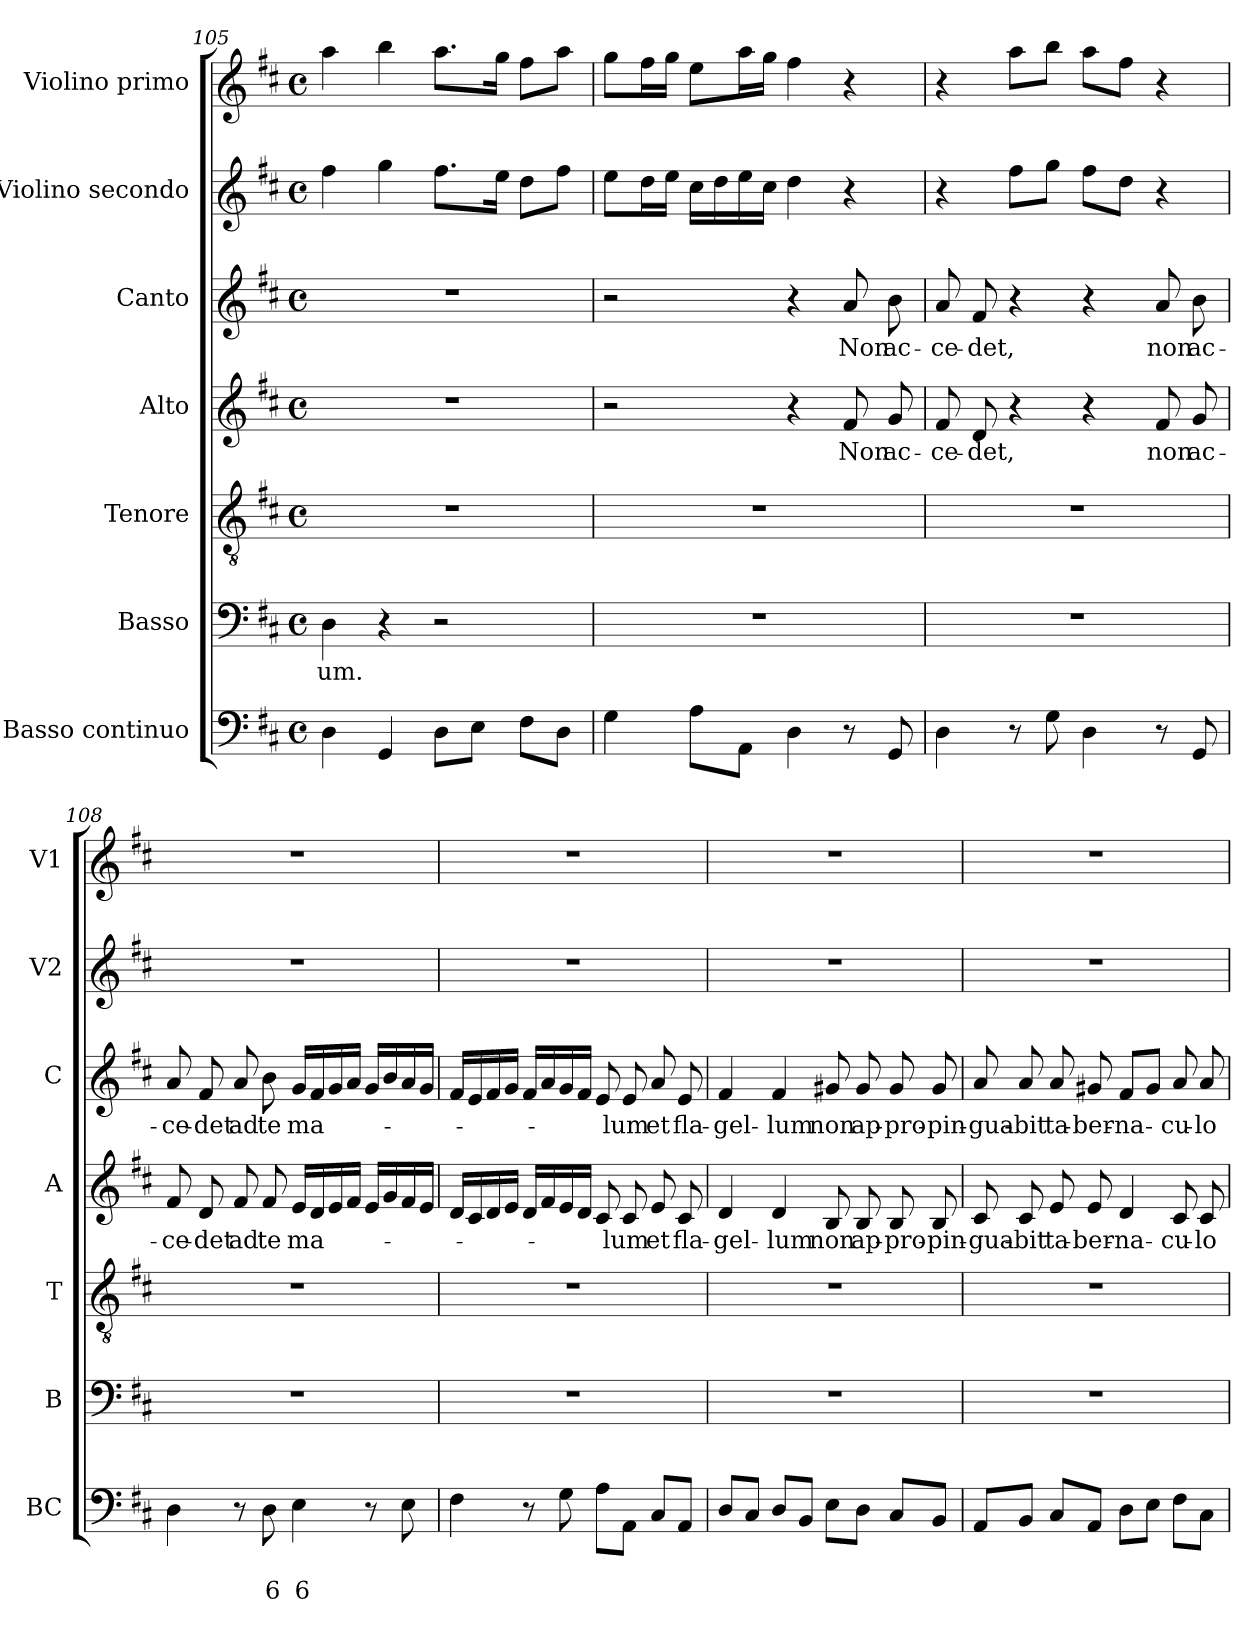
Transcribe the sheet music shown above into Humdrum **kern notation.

**kern	**text	**text	**kern	**text	**kern	**kern	**text	**kern	**text	**kern	**kern
*part7	*part7	*part7	*part6	*part6	*part5	*part4	*part4	*part3	*part3	*part2	*part1
*staff7	*staff7	*staff7	*staff6	*staff6	*staff5	*staff4	*staff4	*staff3	*staff3	*staff2	*staff1
*I"Basso continuo	*	*	*I"Basso	*	*I"Tenore	*I"Alto	*	*I"Canto	*	*I"Violino secondo	*I"Violino primo
*I'BC	*	*	*I'B	*	*I'T	*I'A	*	*I'C	*	*I'V2	*I'V1
*clefF4	*	*	*clefF4	*	*clefGv2	*clefG2	*	*clefG2	*	*clefG2	*clefG2
*k[f#c#]	*	*	*k[f#c#]	*	*k[f#c#]	*k[f#c#]	*	*k[f#c#]	*	*k[f#c#]	*k[f#c#]
*D:	*	*	*D:	*	*D:	*D:	*	*D:	*	*D:	*D:
*M4/4	*	*	*M4/4	*	*M4/4	*M4/4	*	*M4/4	*	*M4/4	*M4/4
*met(c)	*	*	*met(c)	*	*met(c)	*met(c)	*	*met(c)	*	*met(c)	*met(c)
=105	=105	=105	=105	=105	=105	=105	=105	=105	=105	=105	=105
!	!	!	!	!LO:LY:b	!	!	!	!	!	!	!
4D\	.	.	4D\	-um.	1r	1r	.	1r	.	4ff#\	4aa\
4GG/	.	.	4r	.	.	.	.	.	.	4gg\	4bb\
8D\L	.	.	2r	.	.	.	.	.	.	8.ff#\L	8.aa\L
8E\J	.	.	.	.	.	.	.	.	.	.	.
.	.	.	.	.	.	.	.	.	.	16ee\Jk	16gg\Jk
8F#\L	.	.	.	.	.	.	.	.	.	8dd\L	8ff#\L
8D\J	.	.	.	.	.	.	.	.	.	8ff#\J	8aa\J
=106	=106	=106	=106	=106	=106	=106	=106	=106	=106	=106	=106
4G\	.	.	1r	.	1r	2r	.	2r	.	8ee\L	8gg\L
.	.	.	.	.	.	.	.	.	.	16dd\L	16ff#\L
.	.	.	.	.	.	.	.	.	.	16ee\JJ	16gg\JJ
8A\L	.	.	.	.	.	.	.	.	.	16cc#\LL	8ee\L
.	.	.	.	.	.	.	.	.	.	16dd\	.
8AA\J	.	.	.	.	.	.	.	.	.	16ee\	16aa\L
.	.	.	.	.	.	.	.	.	.	16cc#\JJ	16gg\JJ
4D\	.	.	.	.	.	4r	.	4r	.	4dd\	4ff#\
!	!	!	!	!	!	!	!LO:LY:b	!	!LO:LY:b	!	!
8r	.	.	.	.	.	8f#/	Non	8a/	Non	4r	4r
!	!	!	!	!	!	!	!LO:LY:b	!	!LO:LY:b	!	!
8GG/	.	.	.	.	.	8g/	ac-	8b\	ac-	.	.
=107	=107	=107	=107	=107	=107	=107	=107	=107	=107	=107	=107
!	!	!	!	!	!	!	!LO:LY:b	!	!LO:LY:b	!	!
4D\	.	.	1r	.	1r	8f#/	-ce-	8a/	-ce-	4r	4r
!	!	!	!	!	!	!	!LO:LY:b	!	!LO:LY:b	!	!
.	.	.	.	.	.	8d/	-det,	8f#/	-det,	.	.
8r	.	.	.	.	.	4r	.	4r	.	8ff#\L	8aa\L
8G\	.	.	.	.	.	.	.	.	.	8gg\J	8bb\J
4D\	.	.	.	.	.	4r	.	4r	.	8ff#\L	8aa\L
.	.	.	.	.	.	.	.	.	.	8dd\J	8ff#\J
!	!	!	!	!	!	!	!LO:LY:b	!	!LO:LY:b	!	!
8r	.	.	.	.	.	8f#/	non	8a/	non	4r	4r
!	!	!	!	!	!	!	!LO:LY:b	!	!LO:LY:b	!	!
8GG/	.	.	.	.	.	8g/	ac-	8b\	ac-	.	.
!!LO:PB:g=z
=108	=108	=108	=108	=108	=108	=108	=108	=108	=108	=108	=108
!	!	!	!	!	!	!	!LO:LY:b	!	!LO:LY:b	!	!
4D\	.	.	1r	.	1r	8f#/	-ce-	8a/	-ce-	1r	1r
!	!	!	!	!	!	!	!LO:LY:b	!	!LO:LY:b	!	!
.	.	.	.	.	.	8d/	-det	8f#/	-det	.	.
!	!	!	!	!	!	!	!LO:LY:b	!	!LO:LY:b	!	!
8r	.	.	.	.	.	8f#/	ad	8a/	ad	.	.
!	!	!LO:LY:b	!	!	!	!	!LO:LY:b	!	!LO:LY:b	!	!
8D\	.	6	.	.	.	8f#/	te	8b\	te	.	.
!	!	!LO:LY:b	!	!	!	!	!LO:LY:b	!	!LO:LY:b	!	!
4E\	.	6	.	.	.	16e/LL	ma-	16g/LL	ma-	.	.
.	.	.	.	.	.	16d/	.	16f#/	.	.	.
.	.	.	.	.	.	16e/	.	16g/	.	.	.
.	.	.	.	.	.	16f#/JJ	.	16a/JJ	.	.	.
8r	.	.	.	.	.	16e/LL	.	16g/LL	.	.	.
.	.	.	.	.	.	16g/	.	16b/	.	.	.
8E\	.	.	.	.	.	16f#/	.	16a/	.	.	.
.	.	.	.	.	.	16e/JJ	.	16g/JJ	.	.	.
=109	=109	=109	=109	=109	=109	=109	=109	=109	=109	=109	=109
4F#\	.	.	1r	.	1r	16d/LL	.	16f#/LL	.	1r	1r
.	.	.	.	.	.	16c#/	.	16e/	.	.	.
.	.	.	.	.	.	16d/	.	16f#/	.	.	.
.	.	.	.	.	.	16e/JJ	.	16g/JJ	.	.	.
8r	.	.	.	.	.	16d/LL	.	16f#/LL	.	.	.
.	.	.	.	.	.	16f#/	.	16a/	.	.	.
8G\	.	.	.	.	.	16e/	.	16g/	.	.	.
.	.	.	.	.	.	16d/JJ	.	16f#/JJ	.	.	.
8A\L	.	.	.	.	.	8c#/	.	8e/	.	.	.
!	!	!	!	!	!	!	!LO:LY:b	!	!LO:LY:b	!	!
8AA\J	.	.	.	.	.	8c#/	-lum	8e/	-lum	.	.
!	!	!	!	!	!	!	!LO:LY:b	!	!LO:LY:b	!	!
8C#/L	.	.	.	.	.	8e/	et	8a/	et	.	.
!	!	!	!	!	!	!	!LO:LY:b	!	!LO:LY:b	!	!
8AA/J	.	.	.	.	.	8c#/	fla-	8e/	fla-	.	.
=110	=110	=110	=110	=110	=110	=110	=110	=110	=110	=110	=110
!	!	!	!	!	!	!	!LO:LY:b	!	!LO:LY:b	!	!
8D/L	.	.	1r	.	1r	4d/	-gel-	4f#/	-gel-	1r	1r
8C#/J	.	.	.	.	.	.	.	.	.	.	.
!	!	!	!	!	!	!	!LO:LY:b	!	!LO:LY:b	!	!
8D/L	.	.	.	.	.	4d/	-lum	4f#/	-lum	.	.
8BB/J	.	.	.	.	.	.	.	.	.	.	.
!	!	!	!	!	!	!	!LO:LY:b	!	!LO:LY:b	!	!
8E\L	.	.	.	.	.	8B/	non	8g#X/	non	.	.
!	!	!	!	!	!	!	!LO:LY:b	!	!LO:LY:b	!	!
8D\J	.	.	.	.	.	8B/	ap-	8g#/	ap-	.	.
!	!	!	!	!	!	!	!LO:LY:b	!	!LO:LY:b	!	!
8C#/L	.	.	.	.	.	8B/	-pro-	8g#/	-pro-	.	.
!	!	!	!	!	!	!	!LO:LY:b	!	!LO:LY:b	!	!
8BB/J	.	.	.	.	.	8B/	-pin-	8g#/	-pin-	.	.
!!LO:LB:g=z
=111	=111	=111	=111	=111	=111	=111	=111	=111	=111	=111	=111
!	!	!	!	!	!	!	!LO:LY:b	!	!LO:LY:b	!	!
8AA/L	.	.	1r	.	1r	8c#/	-gua-	8a/	-gua-	1r	1r
!	!	!	!	!	!	!	!LO:LY:b	!	!LO:LY:b	!	!
8BB/J	.	.	.	.	.	8c#/	-bit	8a/	-bit	.	.
!	!	!	!	!	!	!	!LO:LY:b	!	!LO:LY:b	!	!
8C#/L	.	.	.	.	.	8e/	ta-	8a/	ta-	.	.
!	!	!	!	!	!	!	!LO:LY:b	!	!LO:LY:b	!	!
8AA/J	.	.	.	.	.	8e/	-ber-	8g#X/	-ber-	.	.
!	!	!	!	!	!	!	!LO:LY:b	!	!LO:LY:b	!	!
8D\L	.	.	.	.	.	4d/	-na-	8f#/L	-na-	.	.
8E\J	.	.	.	.	.	.	.	8g#/J	.	.	.
!	!	!	!	!	!	!	!LO:LY:b	!	!LO:LY:b	!	!
8F#\L	.	.	.	.	.	8c#/	-cu-	8a/	-cu-	.	.
!	!	!	!	!	!	!	!LO:LY:b	!	!LO:LY:b	!	!
8C#\J	.	.	.	.	.	8c#/	-lo	8a/	-lo	.	.
=	=	=	=	=	=	=	=	=	=	=	=
*-	*-	*-	*-	*-	*-	*-	*-	*-	*-	*-	*-
